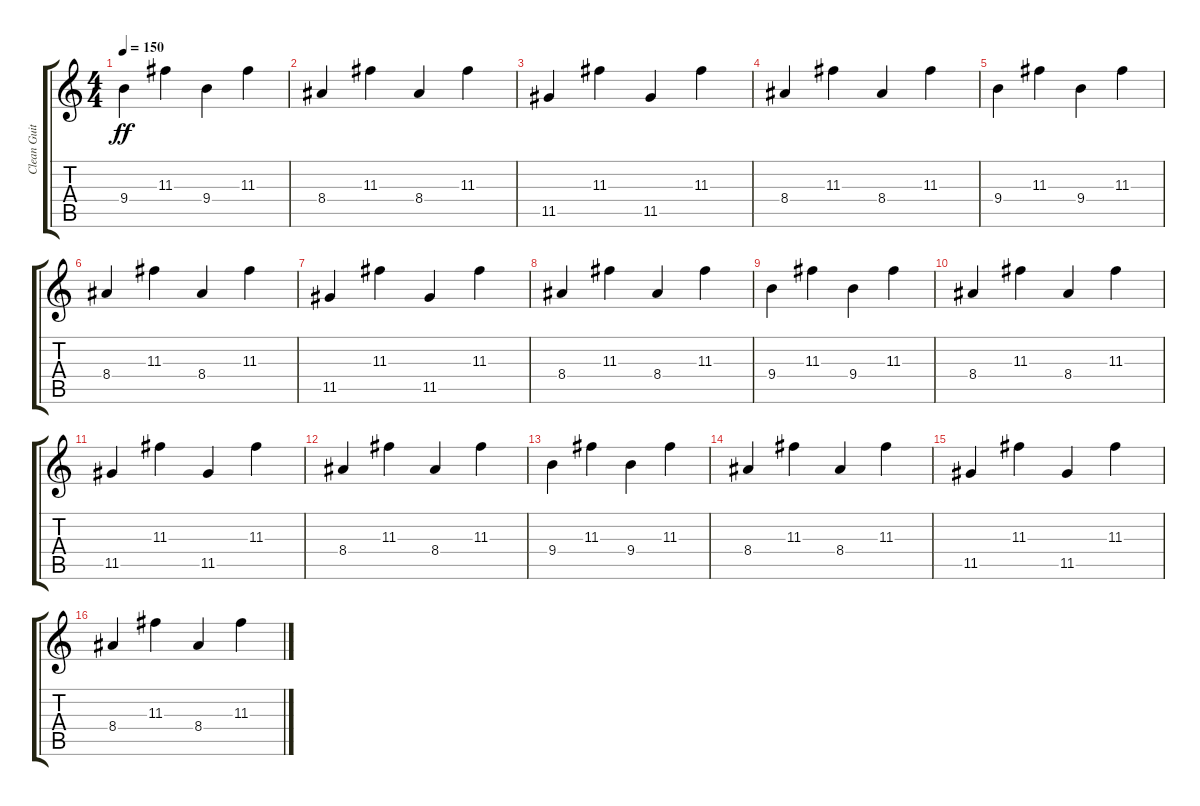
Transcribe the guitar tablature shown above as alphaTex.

\track ("Clean Guitar" "Clean Guit") {instrument electricguitarclean}
\staff {score tabs}
\tuning (E4 B3 G3 D3 A2 E2) {hide}
\ts (4 4)
\tempo 150
\clef g2
\ks c
9.4.4{dy ff} 11.3.4 9.4.4 11.3.4 |
8.4.4 11.3.4 8.4.4 11.3.4 |
11.5.4 11.3.4 11.5.4 11.3.4 |
8.4.4 11.3.4 8.4.4 11.3.4 |
9.4.4 11.3.4 9.4.4 11.3.4 |
8.4.4 11.3.4 8.4.4 11.3.4 |
11.5.4 11.3.4 11.5.4 11.3.4 |
8.4.4 11.3.4 8.4.4 11.3.4 |
9.4.4 11.3.4 9.4.4 11.3.4 |
8.4.4 11.3.4 8.4.4 11.3.4 |
11.5.4 11.3.4 11.5.4 11.3.4 |
8.4.4 11.3.4 8.4.4 11.3.4 |
9.4.4 11.3.4 9.4.4 11.3.4 |
8.4.4 11.3.4 8.4.4 11.3.4 |
11.5.4 11.3.4 11.5.4 11.3.4 |
8.4.4 11.3.4 8.4.4 11.3.4
